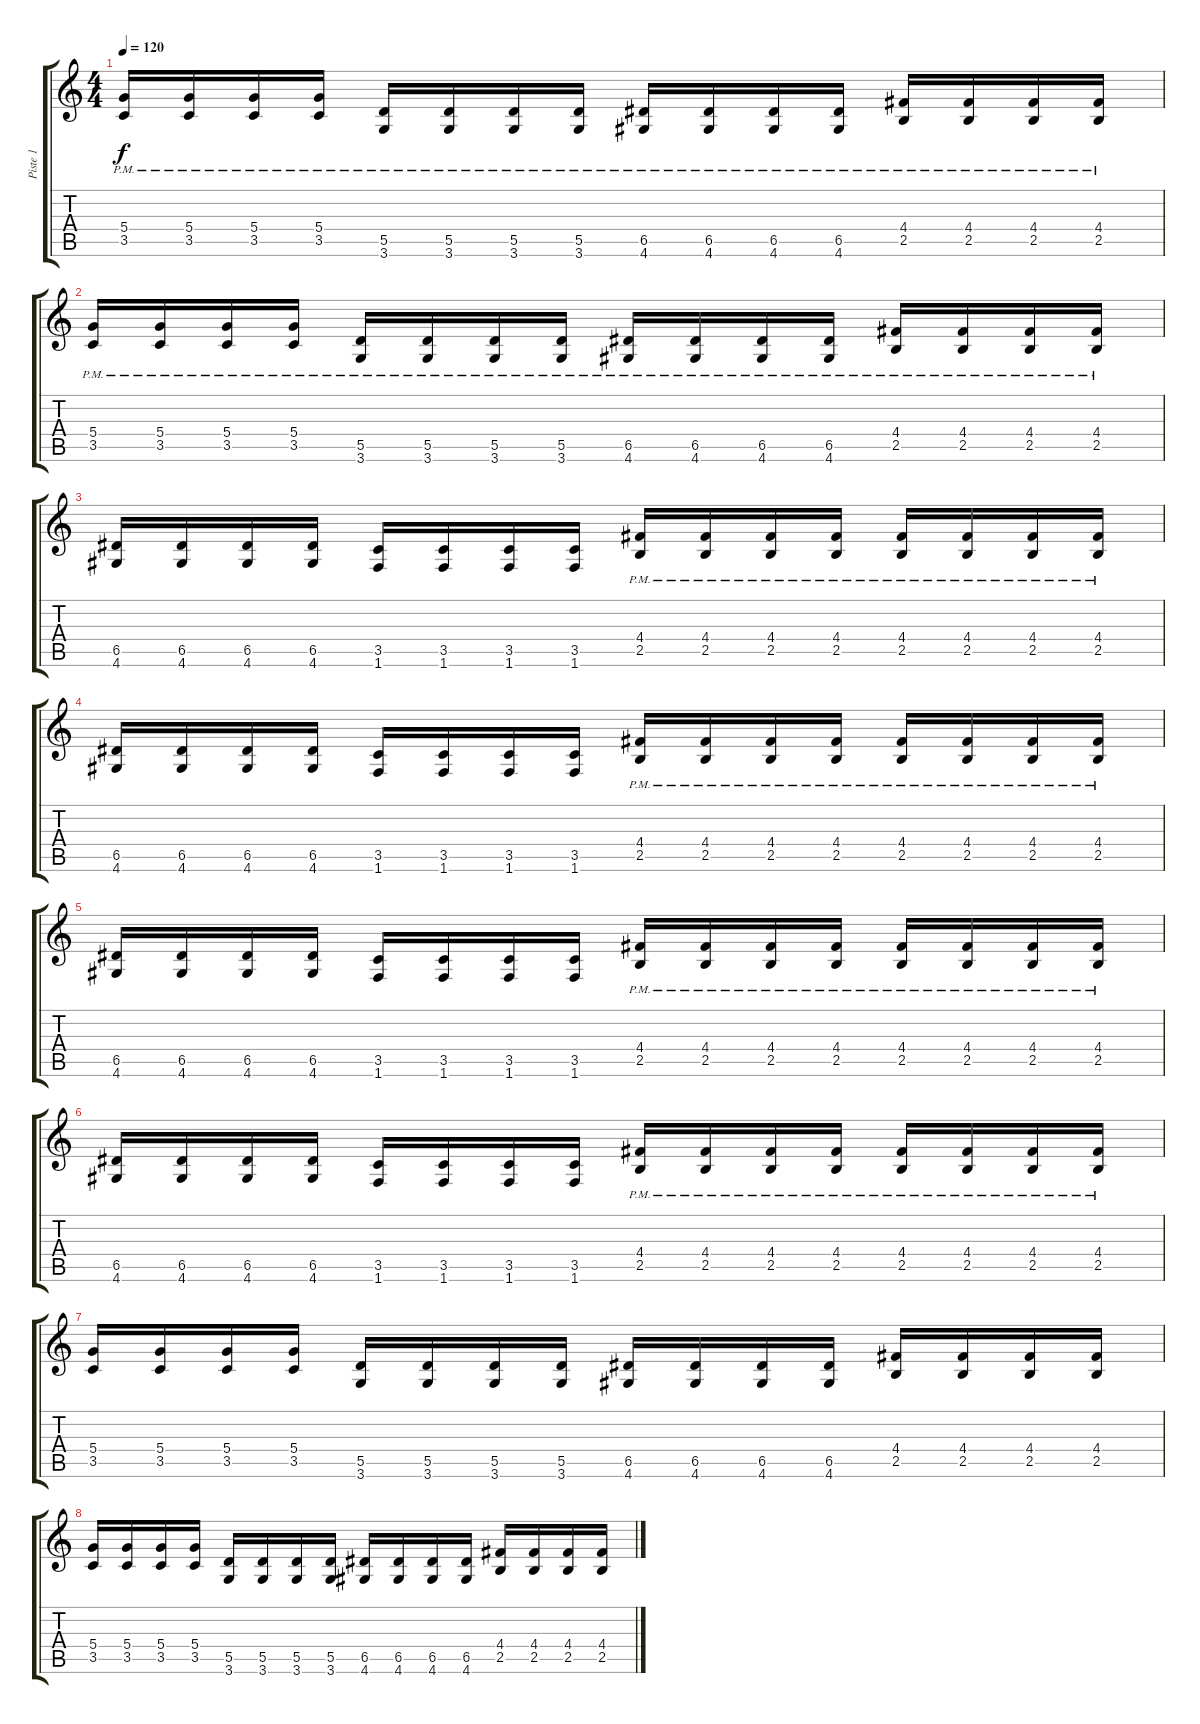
\track ("Piste 1" "Piste 1") {instrument distortionguitar}
\staff {score tabs}
\tuning (E4 B3 G3 D3 A2 E2) {hide}
\ts (4 4)
\tempo 120
\clef g2
\ks c
(5.4{pm} 3.5{pm}).16{dy f} (5.4{pm} 3.5{pm}).16 (5.4{pm} 3.5{pm}).16 (5.4{pm} 3.5{pm}).16 (5.5{pm} 3.6{pm}).16 (5.5{pm} 3.6{pm}).16 (5.5{pm} 3.6{pm}).16 (5.5{pm} 3.6{pm}).16 (6.5{pm} 4.6{pm}).16 (6.5{pm} 4.6{pm}).16 (6.5{pm} 4.6{pm}).16 (6.5{pm} 4.6{pm}).16 (4.4{pm} 2.5{pm}).16 (4.4{pm} 2.5{pm}).16 (4.4{pm} 2.5{pm}).16 (4.4{pm} 2.5{pm}).16 |
(5.4{pm} 3.5{pm}).16 (5.4{pm} 3.5{pm}).16 (5.4{pm} 3.5{pm}).16 (5.4{pm} 3.5{pm}).16 (5.5{pm} 3.6{pm}).16 (5.5{pm} 3.6{pm}).16 (5.5{pm} 3.6{pm}).16 (5.5{pm} 3.6{pm}).16 (6.5{pm} 4.6{pm}).16 (6.5{pm} 4.6{pm}).16 (6.5{pm} 4.6{pm}).16 (6.5{pm} 4.6{pm}).16 (4.4{pm} 2.5{pm}).16 (4.4{pm} 2.5{pm}).16 (4.4{pm} 2.5{pm}).16 (4.4{pm} 2.5{pm}).16 |
(6.5 4.6).16 (6.5 4.6).16 (6.5 4.6).16 (6.5 4.6).16 (3.5 1.6).16 (3.5 1.6).16 (3.5 1.6).16 (3.5 1.6).16 (4.4{pm} 2.5{pm}).16 (4.4{pm} 2.5{pm}).16 (4.4{pm} 2.5{pm}).16 (4.4{pm} 2.5{pm}).16 (4.4{pm} 2.5{pm}).16 (4.4{pm} 2.5{pm}).16 (4.4{pm} 2.5{pm}).16 (4.4{pm} 2.5{pm}).16 |
(6.5 4.6).16 (6.5 4.6).16 (6.5 4.6).16 (6.5 4.6).16 (3.5 1.6).16 (3.5 1.6).16 (3.5 1.6).16 (3.5 1.6).16 (4.4{pm} 2.5{pm}).16 (4.4{pm} 2.5{pm}).16 (4.4{pm} 2.5{pm}).16 (4.4{pm} 2.5{pm}).16 (4.4{pm} 2.5{pm}).16 (4.4{pm} 2.5{pm}).16 (4.4{pm} 2.5{pm}).16 (4.4{pm} 2.5{pm}).16 |
(6.5 4.6).16 (6.5 4.6).16 (6.5 4.6).16 (6.5 4.6).16 (3.5 1.6).16 (3.5 1.6).16 (3.5 1.6).16 (3.5 1.6).16 (4.4{pm} 2.5{pm}).16 (4.4{pm} 2.5{pm}).16 (4.4{pm} 2.5{pm}).16 (4.4{pm} 2.5{pm}).16 (4.4{pm} 2.5{pm}).16 (4.4{pm} 2.5{pm}).16 (4.4{pm} 2.5{pm}).16 (4.4{pm} 2.5{pm}).16 |
(6.5 4.6).16 (6.5 4.6).16 (6.5 4.6).16 (6.5 4.6).16 (3.5 1.6).16 (3.5 1.6).16 (3.5 1.6).16 (3.5 1.6).16 (4.4{pm} 2.5{pm}).16 (4.4{pm} 2.5{pm}).16 (4.4{pm} 2.5{pm}).16 (4.4{pm} 2.5{pm}).16 (4.4{pm} 2.5{pm}).16 (4.4{pm} 2.5{pm}).16 (4.4{pm} 2.5{pm}).16 (4.4{pm} 2.5{pm}).16 |
(5.4 3.5).16 (5.4 3.5).16 (5.4 3.5).16 (5.4 3.5).16 (5.5 3.6).16 (5.5 3.6).16 (5.5 3.6).16 (5.5 3.6).16 (6.5 4.6).16 (6.5 4.6).16 (6.5 4.6).16 (6.5 4.6).16 (4.4 2.5).16 (4.4 2.5).16 (4.4 2.5).16 (4.4 2.5).16 |
(5.4 3.5).16 (5.4 3.5).16 (5.4 3.5).16 (5.4 3.5).16 (5.5 3.6).16 (5.5 3.6).16 (5.5 3.6).16 (5.5 3.6).16 (6.5 4.6).16 (6.5 4.6).16 (6.5 4.6).16 (6.5 4.6).16 (4.4 2.5).16 (4.4 2.5).16 (4.4 2.5).16 (4.4 2.5).16
